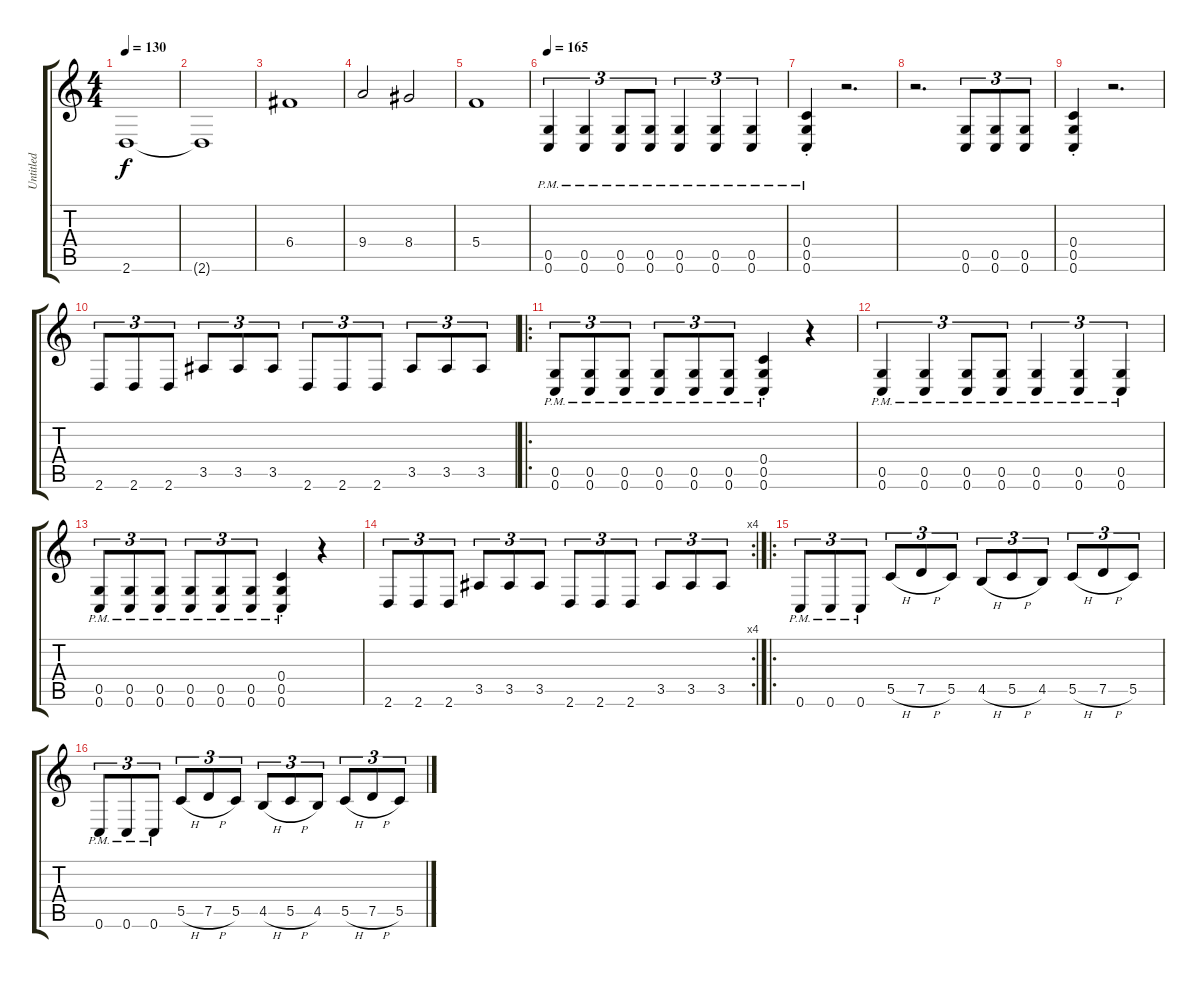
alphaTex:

\track ("Untitled" "Untitled") {instrument distortionguitar}
\staff {score tabs}
\tuning (D4 A3 F3 C3 G2 C2) {hide}
\ts (4 4)
\tempo 130
\clef g2
\ks c
2.6.1{dy f} |
2.6{t}.1 |
6.4.1 |
9.4.2 8.4.2 |
5.4.1 |
\tempo 165
(0.5{pm} 0.6{pm}).4{tu (3 2)} (0.5{pm} 0.6{pm}).4{tu (3 2)} (0.5{pm} 0.6{pm}).8{tu (3 2)} (0.5{pm} 0.6{pm}).8{tu (3 2)} (0.5{pm} 0.6{pm}).4{tu (3 2)} (0.5{pm} 0.6{pm}).4{tu (3 2)} (0.5{pm} 0.6{pm}).4{tu (3 2)} |
(0.4{pm st} 0.5{pm st} 0.6{pm st}).4 r.2{d} |
r.2{d} (0.5 0.6).8{tu (3 2)} (0.5 0.6).8{tu (3 2)} (0.5 0.6).8{tu (3 2)} |
(0.4{st} 0.5{st} 0.6{st}).4 r.2{d} |
2.6.8{tu (3 2)} 2.6.8{tu (3 2)} 2.6.8{tu (3 2)} 3.5.8{tu (3 2)} 3.5.8{tu (3 2)} 3.5.8{tu (3 2)} 2.6.8{tu (3 2)} 2.6.8{tu (3 2)} 2.6.8{tu (3 2)} 3.5.8{tu (3 2)} 3.5.8{tu (3 2)} 3.5.8{tu (3 2)} |
\ro
(0.5{pm} 0.6{pm}).8{tu (3 2)} (0.5{pm} 0.6{pm}).8{tu (3 2)} (0.5{pm} 0.6{pm}).8{tu (3 2)} (0.5{pm} 0.6{pm}).8{tu (3 2)} (0.5{pm} 0.6{pm}).8{tu (3 2)} (0.5{pm} 0.6{pm}).8{tu (3 2)} (0.4{pm st} 0.5{pm st} 0.6{pm st}).4 r.4 |
(0.5{pm} 0.6{pm}).4{tu (3 2)} (0.5{pm} 0.6{pm}).4{tu (3 2)} (0.5{pm} 0.6{pm}).8{tu (3 2)} (0.5{pm} 0.6{pm}).8{tu (3 2)} (0.5{pm} 0.6{pm}).4{tu (3 2)} (0.5{pm} 0.6{pm}).4{tu (3 2)} (0.5{pm} 0.6{pm}).4{tu (3 2)} |
(0.5{pm} 0.6{pm}).8{tu (3 2)} (0.5{pm} 0.6{pm}).8{tu (3 2)} (0.5{pm} 0.6{pm}).8{tu (3 2)} (0.5{pm} 0.6{pm}).8{tu (3 2)} (0.5{pm} 0.6{pm}).8{tu (3 2)} (0.5{pm} 0.6{pm}).8{tu (3 2)} (0.4{pm st} 0.5{pm st} 0.6{pm st}).4 r.4 |
\rc 4
2.6.8{tu (3 2)} 2.6.8{tu (3 2)} 2.6.8{tu (3 2)} 3.5.8{tu (3 2)} 3.5.8{tu (3 2)} 3.5.8{tu (3 2)} 2.6.8{tu (3 2)} 2.6.8{tu (3 2)} 2.6.8{tu (3 2)} 3.5.8{tu (3 2)} 3.5.8{tu (3 2)} 3.5.8{tu (3 2)} |
\ro
0.6{pm}.8{tu (3 2)} 0.6{pm}.8{tu (3 2)} 0.6{pm}.8{tu (3 2)} 5.5{h}.8{tu (3 2)} 7.5{h}.8{tu (3 2)} 5.5.8{tu (3 2)} 4.5{h}.8{tu (3 2)} 5.5{h}.8{tu (3 2)} 4.5.8{tu (3 2)} 5.5{h}.8{tu (3 2)} 7.5{h}.8{tu (3 2)} 5.5.8{tu (3 2)} |
0.6{pm}.8{tu (3 2)} 0.6{pm}.8{tu (3 2)} 0.6{pm}.8{tu (3 2)} 5.5{h}.8{tu (3 2)} 7.5{h}.8{tu (3 2)} 5.5.8{tu (3 2)} 4.5{h}.8{tu (3 2)} 5.5{h}.8{tu (3 2)} 4.5.8{tu (3 2)} 5.5{h}.8{tu (3 2)} 7.5{h}.8{tu (3 2)} 5.5.8{tu (3 2)}
